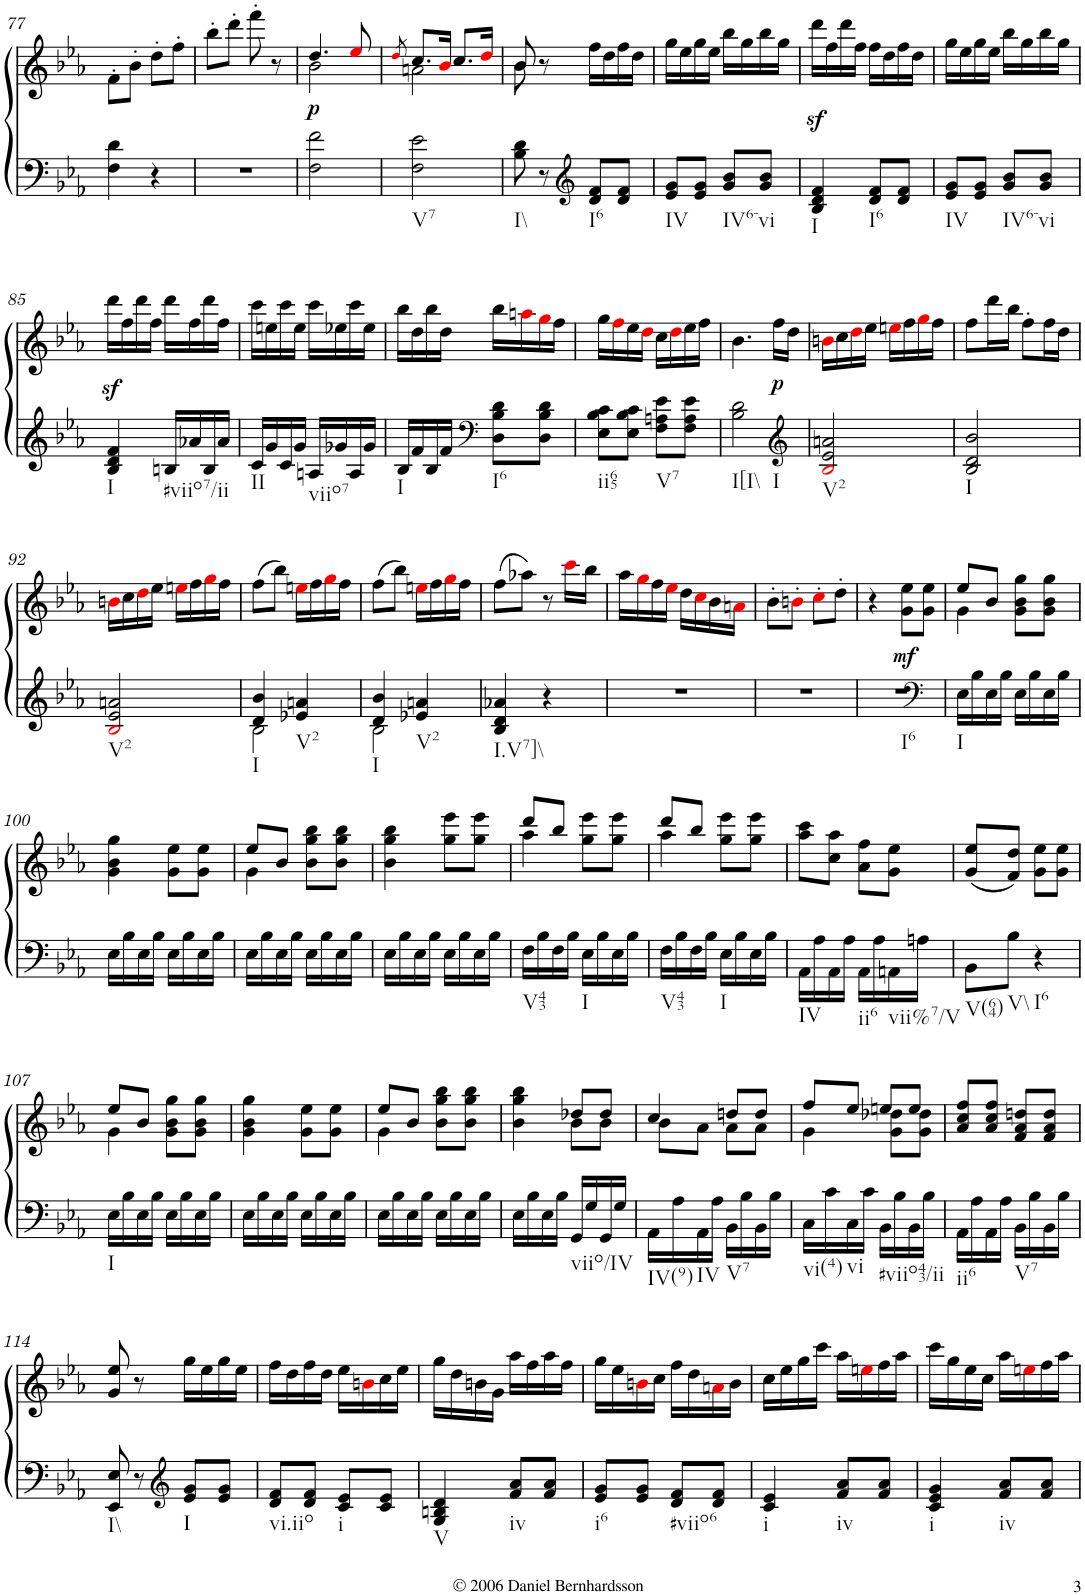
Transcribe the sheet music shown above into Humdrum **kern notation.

**kern	**kern	**dynam
*part1	*part1	*part1
*staff2	*staff1	*staff1/2
*I"Piano	*	*
*I'Pno.	*	*
!!LO:PB:g=z
*clefF4	*clefG2	*
*k[b-e-a-]	*k[b-e-a-]	*
*M2/4	*M2/4	*
=77	=77	=77
4F\ 4d\	8f'\L	.
.	8b-'\J	.
4r	8dd'\L	.
.	8ff'\J	.
=78	=78	=78
2r	8bb-'\L	.
.	8ddd'\J	.
.	8fff'\	.
.	8r	.
=79	=79	=79
*	*^	*
!	!	!	!LO:DY:b
2F\ 2f\	4.dd/	2b-\	p
.	8ee-i/	.	.
=80	=80	=80	=80
.	8qddi/	.	.
!LO:TX:b:t=V7	!	!	!
2F\ 2e-\	8.cc/L	2an\	.
.	16b-i/Jk	.	.
.	8.cc/L	.	.
.	16ddi/Jk	.	.
=81	=81	=81	=81
!LO:TX:b:t=I\\	!	!	!
8B-\ 8d\	8b-/	8b-\	.
8r	8r	8ryy	.
*clefG2	*	*	*
!LO:TX:b:t=I6	!	!	!
8d/ 8f/L	16ff\LL	4ryy	.
.	16dd\	.	.
8d/ 8f/J	16ff\	.	.
.	16dd\JJ	.	.
*	*v	*v	*
=82	=82	=82
!LO:TX:b:t=IV	!	!
8e-/ 8g/L	16gg\LL	.
.	16ee-\	.
8e-/ 8g/J	16gg\	.
.	16ee-\JJ	.
!LO:TX:b:t=IV6-vi	!	!
8g/ 8b-/L	16bb-\LL	.
.	16gg\	.
8g/ 8b-/J	16bb-\	.
.	16gg\JJ	.
=83	=83	=83
!LO:TX:b:t=I	!	!
4B-/ 4d/ 4f/	16dddz<\LL	.
.	16ff\	.
.	16ddd\	.
.	16ff\JJ	.
!LO:TX:b:t=I6	!	!
8d/ 8f/L	16ff\LL	.
.	16dd\	.
8d/ 8f/J	16ff\	.
.	16dd\JJ	.
=84	=84	=84
!LO:TX:b:t=IV	!	!
8e-/ 8g/L	16gg\LL	.
.	16ee-\	.
8e-/ 8g/J	16gg\	.
.	16ee-\JJ	.
!LO:TX:b:t=IV6-vi	!	!
8g/ 8b-/L	16bb-\LL	.
.	16gg\	.
8g/ 8b-/J	16bb-\	.
.	16gg\JJ	.
!!LO:LB:g=z
=85	=85	=85
!LO:TX:b:t=I	!	!
4B-/ 4d/ 4f/	16dddz<\LL	.
.	16ff\	.
.	16ddd\	.
.	16ff\JJ	.
!LO:TX:b:t=#viio7/ii	!	!
16Bn/LL	16ddd\LL	.
16a-X/	16ff\	.
16B/	16ddd\	.
16a-/JJ	16ff\JJ	.
=86	=86	=86
!LO:TX:b:t=II	!	!
16c/LL	16ccc\LL	.
16g/	16een\	.
16c/	16ccc\	.
16g/JJ	16ee\JJ	.
!LO:TX:b:t=viio7	!	!
16An/LL	16ccc\LL	.
16g-X/	16ee-X\	.
16A/	16ccc\	.
16g-/JJ	16ee-\JJ	.
=87	=87	=87
!LO:TX:b:t=I	!	!
16B-/LL	16bb-\LL	.
16f/	16dd\	.
16B-/	16bb-\	.
16f/JJ	16dd\JJ	.
*clefF4	*	*
!LO:TX:b:t=I6	!	!
8D\ 8B-\ 8d\L	16bb-\LL	.
.	16aani\	.
8D\ 8B-\ 8d\J	16ggi\	.
.	16ff\JJ	.
=88	=88	=88
!LO:TX:b:t=ii65	!	!
8E-\ 8B-\ 8c\L	16gg\LL	.
.	16ffi\	.
8E-\ 8B-\ 8c\J	16ee-\	.
.	16ddi\JJ	.
!LO:TX:b:t=V7	!	!
8F\ 8An\ 8e-\L	16cc\LL	.
.	16ddi\	.
8F\ 8A\ 8e-\J	16ee-\	.
.	16ff\JJ	.
=89	=89	=89
!LO:TX:b:t=I[I\\	!	!
!LO:TX:b:t=I	!	!
2B-\ 2d\	4.b-\	.
!	!	!LO:DY:b
.	16ff\LL	p
*clefG2	*	*
.	16dd\JJ	.
=90	=90	=90
!LO:TX:b:t=V2	!	!
2B-i/ 2e-/ 2an/	16bni\LL	.
.	16cc\	.
.	16ddi\	.
.	16ee-\JJ	.
.	16eeni\LL	.
.	16ff\	.
.	16ggi\	.
.	16ff\JJ	.
=91	=91	=91
!LO:TX:b:t=I	!	!
2B-/ 2d/ 2b-/	8ff\L	.
.	16ddd\L	.
.	16bb-\JJ	.
.	8ff'\L	.
.	16ff\L	.
.	16dd\JJ	.
!!LO:LB:g=z
=92	=92	=92
!LO:TX:b:t=V2	!	!
2B-i/ 2e-/ 2an/	16bni\LL	.
.	16cc\	.
.	16ddi\	.
.	16ee-\JJ	.
.	16eeni\LL	.
.	16ff\	.
.	16ggi\	.
.	16ff\JJ	.
=93	=93	=93
*^	*	*
!LO:TX:b:t=I	!	!	!
4d/ 4b-/	2B-\	(8ff\L	.
.	.	8bb-\J)	.
!LO:TX:b:t=V2	!	!	!
4e-X/ 4an/	.	16eeni\LL	.
.	.	16ff\	.
.	.	16ggi\	.
.	.	16ff\JJ	.
=94	=94	=94	=94
!LO:TX:b:t=I	!	!	!
4d/ 4b-/	2B-\	(8ff\L	.
.	.	8bb-\J)	.
!LO:TX:b:t=V2	!	!	!
4e-X/ 4an/	.	16eeni\LL	.
.	.	16ff\	.
.	.	16ggi\	.
.	.	16ff\JJ	.
*v	*v	*	*
=95	=95	=95
!LO:TX:b:t=I.V7]\\	!	!
4B-/ 4d/ 4a-X/	(8ff\L	.
.	8aa-X\J)	.
4r	8r	.
.	16ccci\LL	.
.	16bb-\JJ	.
=96	=96	=96
2r	16aa-\LL	.
.	16ggi\	.
.	16ff\	.
.	16ee-i\JJ	.
.	16dd\LL	.
.	16cci\	.
.	16b-\	.
.	16ani\JJ	.
=97	=97	=97
2r	8b-'\L	.
.	8bn'i\J	.
.	8cc'i\L	.
.	8dd'\J	.
=98	=98	=98
!LO:TX:b:t=I6	!	!
2r	4r	.
!	!	!LO:DY:b
.	8g\ 8ee-\L	mf
*clefF4	*	*
.	8g\ 8ee-\J	.
=99	=99	=99
*	*^	*
!LO:TX:b:t=I	!	!	!
16E-\LL	8ee-/L	4g\	.
16B-\	.	.	.
16E-\	8b-/J	.	.
16B-\JJ	.	.	.
16E-\LL	8g\ 8b-\ 8gg\L	4ryy	.
16B-\	.	.	.
16E-\	8g\ 8b-\ 8gg\J	.	.
16B-\JJ	.	.	.
*	*v	*v	*
!!LO:LB:g=z
=100	=100	=100
16E-\LL	4g\ 4b-\ 4gg\	.
16B-\	.	.
16E-\	.	.
16B-\JJ	.	.
16E-\LL	8g\ 8ee-\L	.
16B-\	.	.
16E-\	8g\ 8ee-\J	.
16B-\JJ	.	.
=101	=101	=101
*	*^	*
16E-\LL	8ee-/L	4g\	.
16B-\	.	.	.
16E-\	8b-/J	.	.
16B-\JJ	.	.	.
16E-\LL	8b-\ 8gg\ 8bb-\L	4ryy	.
16B-\	.	.	.
16E-\	8b-\ 8gg\ 8bb-\J	.	.
16B-\JJ	.	.	.
*	*v	*v	*
=102	=102	=102
16E-\LL	4b-\ 4gg\ 4bb-\	.
16B-\	.	.
16E-\	.	.
16B-\JJ	.	.
16E-\LL	8gg\ 8eee-\L	.
16B-\	.	.
16E-\	8gg\ 8eee-\J	.
16B-\JJ	.	.
=103	=103	=103
*	*^	*
!LO:TX:b:t=V43	!	!	!
16F\LL	8ddd/L	4aa-\	.
16B-\	.	.	.
16F\	8bb-/J	.	.
16B-\JJ	.	.	.
!LO:TX:b:t=I	!	!	!
16E-\LL	8gg\ 8eee-\L	4ryy	.
16B-\	.	.	.
16E-\	8gg\ 8eee-\J	.	.
16B-\JJ	.	.	.
=104	=104	=104	=104
!LO:TX:b:t=V43	!	!	!
16F\LL	8ddd/L	4aa-\	.
16B-\	.	.	.
16F\	8bb-/J	.	.
16B-\JJ	.	.	.
!LO:TX:b:t=I	!	!	!
16E-\LL	8gg\ 8eee-\L	4ryy	.
16B-\	.	.	.
16E-\	8gg\ 8eee-\J	.	.
16B-\JJ	.	.	.
*	*v	*v	*
=105	=105	=105
!LO:TX:b:t=IV	!	!
16AA-\LL	8aa-\ 8ccc\L	.
16A-\	.	.
16AA-\	8cc\ 8aa-\J	.
16A-\JJ	.	.
!LO:TX:b:t=ii6	!	!
16AA-\LL	8a-\ 8ff\L	.
16A-\	.	.
!LO:TX:b:t=vii%7/V	!	!
16AAn\	8g\ 8ee-\J	.
16An\JJ	.	.
=106	=106	=106
!LO:TX:b:t=V(64)	!	!
8BB-\L	(8g/ 8ee-/L	.
!LO:TX:b:t=V\\	!	!
8B-\J	8f/ 8dd/J)	.
!LO:TX:b:t=I6	!	!
4r	8g\ 8ee-\L	.
.	8g\ 8ee-\J	.
!!LO:LB:g=z
=107	=107	=107
*	*^	*
!LO:TX:b:t=I	!	!	!
16E-\LL	8ee-/L	4g\	.
16B-\	.	.	.
16E-\	8b-/J	.	.
16B-\JJ	.	.	.
16E-\LL	8g\ 8b-\ 8gg\L	4ryy	.
16B-\	.	.	.
16E-\	8g\ 8b-\ 8gg\J	.	.
16B-\JJ	.	.	.
*	*v	*v	*
=108	=108	=108
16E-\LL	4g\ 4b-\ 4gg\	.
16B-\	.	.
16E-\	.	.
16B-\JJ	.	.
16E-\LL	8g\ 8ee-\L	.
16B-\	.	.
16E-\	8g\ 8ee-\J	.
16B-\JJ	.	.
=109	=109	=109
*	*^	*
16E-\LL	8ee-/L	4g\	.
16B-\	.	.	.
16E-\	8b-/J	.	.
16B-\JJ	.	.	.
16E-\LL	8b-\ 8gg\ 8bb-\L	4ryy	.
16B-\	.	.	.
16E-\	8b-\ 8gg\ 8bb-\J	.	.
16B-\JJ	.	.	.
=110	=110	=110	=110
16E-\LL	4b-\ 4gg\ 4bb-\	4ryy	.
16B-\	.	.	.
16E-\	.	.	.
16B-\JJ	.	.	.
!LO:TX:b:t=viio/IV	!	!	!
16GG/LL	8dd-X/L	8b-\L	.
16G/	.	.	.
16GG/	8dd-/J	8b-\J	.
16G/JJ	.	.	.
=111	=111	=111	=111
!LO:TX:b:t=IV(9)	!	!	!
16AA-\LL	4cc/	8b-\L	.
16A-\	.	.	.
!LO:TX:b:t=IV	!	!	!
16AA-\	.	8a-\J	.
16A-\JJ	.	.	.
!LO:TX:b:t=V7	!	!	!
16BB-\LL	8ddn/L	8a-\L	.
16B-\	.	.	.
16BB-\	8dd/J	8a-\J	.
16B-\JJ	.	.	.
=112	=112	=112	=112
!LO:TX:b:t=vi(4)	!	!	!
16C\LL	8ff/L	4g\	.
16c\	.	.	.
!LO:TX:b:t=vi	!	!	!
16C\	8ee-/J	.	.
16c\JJ	.	.	.
!LO:TX:b:t=#viio43/ii	!	!	!
16BB-\LL	8een/L	8g\ 8dd-X\L	.
16B-\	.	.	.
16BB-\	8ee/J	8g\ 8dd-\J	.
16B-\JJ	.	.	.
*	*v	*v	*
=113	=113	=113
!LO:TX:b:t=ii6	!	!
16AA-\LL	8a-/ 8cc/ 8ff/L	.
16A-\	.	.
16AA-\	8a-/ 8cc/ 8ff/J	.
16A-\JJ	.	.
!LO:TX:b:t=V7	!	!
16BB-\LL	8f/ 8a-/ 8ddn/L	.
16B-\	.	.
16BB-\	8f/ 8a-/ 8dd/J	.
16B-\JJ	.	.
!!LO:LB:g=z
=114	=114	=114
!LO:TX:b:t=I\\	!	!
8EE-/ 8E-/	8g/ 8ee-/	.
8r	8r	.
*clefG2	*	*
!LO:TX:b:t=I	!	!
8e-/ 8g/L	16gg\LL	.
.	16ee-\	.
8e-/ 8g/J	16gg\	.
.	16ee-\JJ	.
=115	=115	=115
!LO:TX:b:t=vi.iio	!	!
8d/ 8f/L	16ff\LL	.
.	16dd\	.
8d/ 8f/J	16ff\	.
.	16dd\JJ	.
!LO:TX:b:t=i	!	!
8c/ 8e-/L	16ee-\LL	.
.	16bni\	.
8c/ 8e-/J	16cc\	.
.	16ee-\JJ	.
=116	=116	=116
!LO:TX:b:t=V	!	!
4G/ 4Bn/ 4d/	16gg\LL	.
.	16dd\	.
.	16bn\	.
.	16g\JJ	.
!LO:TX:b:t=iv	!	!
8f/ 8a-/L	16aa-\LL	.
.	16ff\	.
8f/ 8a-/J	16aa-\	.
.	16ff\JJ	.
=117	=117	=117
!LO:TX:b:t=i6	!	!
8e-/ 8g/L	16gg\LL	.
.	16ee-\	.
8e-/ 8g/J	16bni\	.
.	16cc\JJ	.
!LO:TX:b:t=#viio6	!	!
8d/ 8f/L	16ff\LL	.
.	16dd\	.
8d/ 8f/J	16ani\	.
.	16b\JJ	.
=118	=118	=118
!LO:TX:b:t=i	!	!
4c/ 4e-/	16cc\LL	.
.	16ee-\	.
.	16gg\	.
.	16ccc\JJ	.
!LO:TX:b:t=iv	!	!
8f/ 8a-/L	16aa-\LL	.
.	16eeni\	.
8f/ 8a-/J	16ff\	.
.	16aa-\JJ	.
=119	=119	=119
!LO:TX:b:t=i	!	!
4c/ 4e-/ 4g/	16ccc\LL	.
.	16gg\	.
.	16ee-\	.
.	16cc\JJ	.
!LO:TX:b:t=iv	!	!
8f/ 8a-/L	16aa-\LL	.
.	16eeni\	.
8f/ 8a-/J	16ff\	.
.	16aa-\JJ	.
=	=	=
*-	*-	*-
